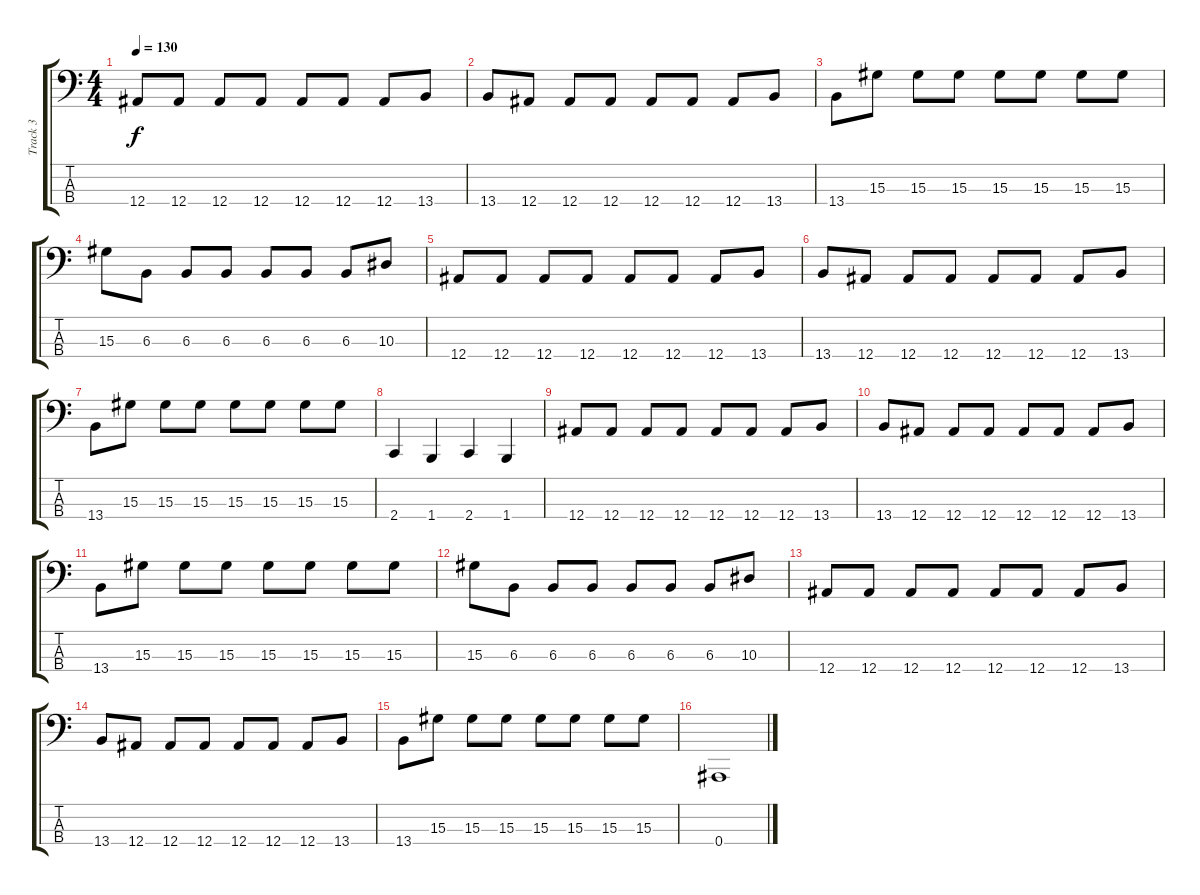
\track ("Track 3" "Track 3") {instrument electricbassfinger}
\staff {score tabs}
\tuning (Eb2 Bb1 F1 Bb0) {hide}
\ts (4 4)
\tempo 130
\clef f4
\ks c
12.4.8{dy f} 12.4.8 12.4.8 12.4.8 12.4.8 12.4.8 12.4.8 13.4.8 |
13.4.8 12.4.8 12.4.8 12.4.8 12.4.8 12.4.8 12.4.8 13.4.8 |
13.4.8 15.3.8 15.3.8 15.3.8 15.3.8 15.3.8 15.3.8 15.3.8 |
15.3.8 6.3.8 6.3.8 6.3.8 6.3.8 6.3.8 6.3.8 10.3.8 |
12.4.8 12.4.8 12.4.8 12.4.8 12.4.8 12.4.8 12.4.8 13.4.8 |
13.4.8 12.4.8 12.4.8 12.4.8 12.4.8 12.4.8 12.4.8 13.4.8 |
13.4.8 15.3.8 15.3.8 15.3.8 15.3.8 15.3.8 15.3.8 15.3.8 |
2.4.4 1.4.4 2.4.4 1.4.4 |
12.4.8 12.4.8 12.4.8 12.4.8 12.4.8 12.4.8 12.4.8 13.4.8 |
13.4.8 12.4.8 12.4.8 12.4.8 12.4.8 12.4.8 12.4.8 13.4.8 |
13.4.8 15.3.8 15.3.8 15.3.8 15.3.8 15.3.8 15.3.8 15.3.8 |
15.3.8 6.3.8 6.3.8 6.3.8 6.3.8 6.3.8 6.3.8 10.3.8 |
12.4.8 12.4.8 12.4.8 12.4.8 12.4.8 12.4.8 12.4.8 13.4.8 |
13.4.8 12.4.8 12.4.8 12.4.8 12.4.8 12.4.8 12.4.8 13.4.8 |
13.4.8 15.3.8 15.3.8 15.3.8 15.3.8 15.3.8 15.3.8 15.3.8 |
0.4.1
